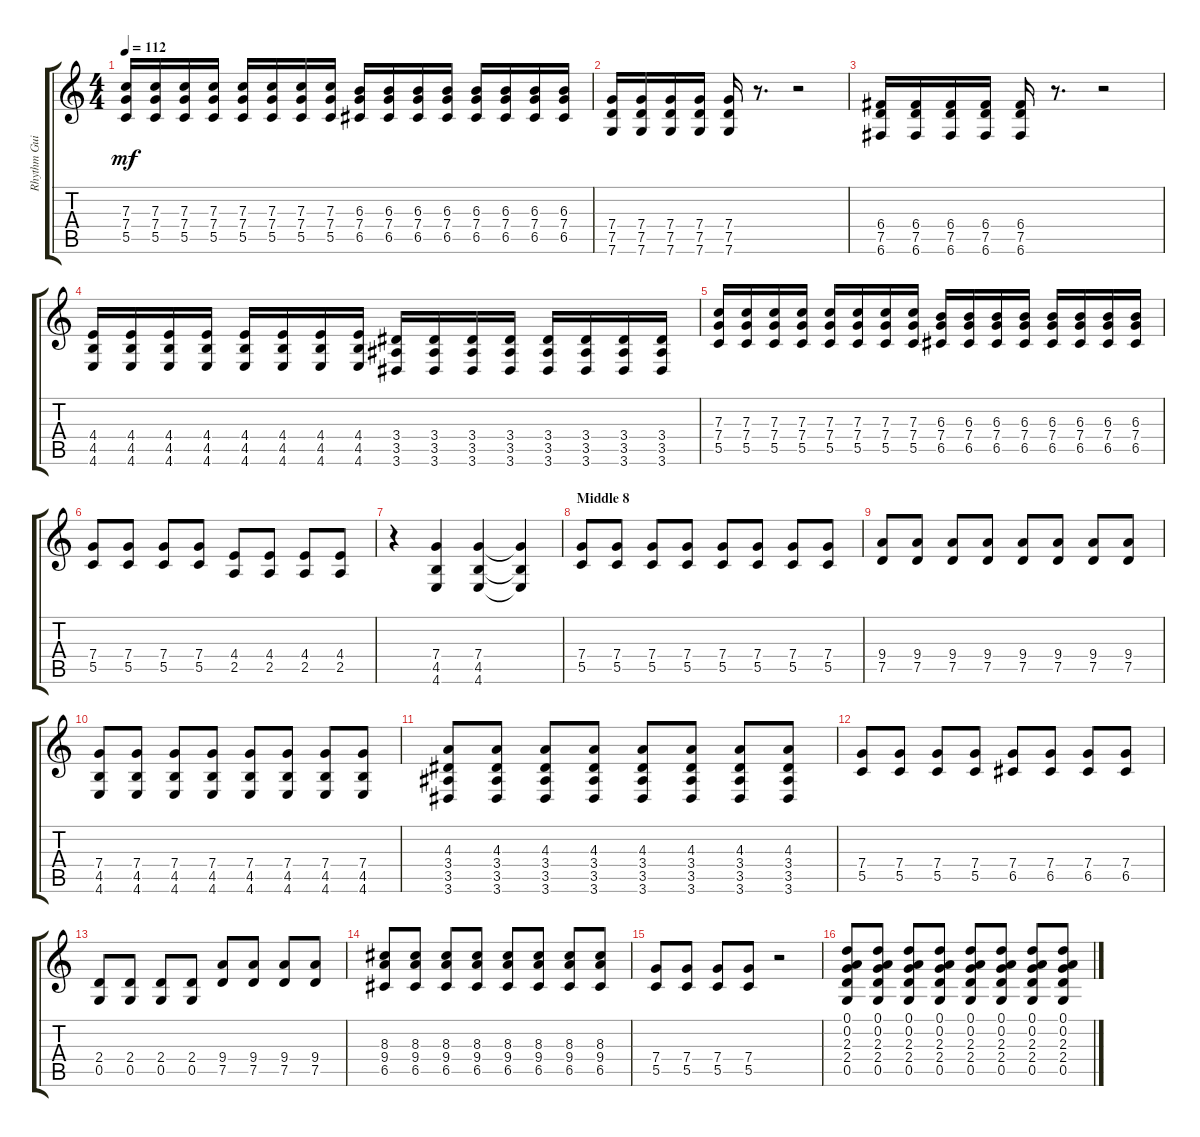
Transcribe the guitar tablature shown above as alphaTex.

\track ("Rhythm Guitar 2" "Rhythm Gui") {instrument distortionguitar}
\staff {score tabs}
\tuning (D4 A3 F3 C3 G2 C2) {hide}
\ts (4 4)
\tempo 112
\clef g2
\ks c
(7.3 7.4 5.5).16{dy mf} (7.3 7.4 5.5).16 (7.3 7.4 5.5).16 (7.3 7.4 5.5).16 (7.3 7.4 5.5).16 (7.3 7.4 5.5).16 (7.3 7.4 5.5).16 (7.3 7.4 5.5).16 (6.3 7.4 6.5).16 (6.3 7.4 6.5).16 (6.3 7.4 6.5).16 (6.3 7.4 6.5).16 (6.3 7.4 6.5).16 (6.3 7.4 6.5).16 (6.3 7.4 6.5).16 (6.3 7.4 6.5).16 |
(7.4 7.5 7.6).16 (7.4 7.5 7.6).16 (7.4 7.5 7.6).16 (7.4 7.5 7.6).16 (7.4 7.5 7.6).16 r.8{d} r.2 |
(6.4 7.5 6.6).16 (6.4 7.5 6.6).16 (6.4 7.5 6.6).16 (6.4 7.5 6.6).16 (6.4 7.5 6.6).16 r.8{d} r.2 |
(4.4 4.5 4.6).16 (4.4 4.5 4.6).16 (4.4 4.5 4.6).16 (4.4 4.5 4.6).16 (4.4 4.5 4.6).16 (4.4 4.5 4.6).16 (4.4 4.5 4.6).16 (4.4 4.5 4.6).16 (3.4 3.5 3.6).16 (3.4 3.5 3.6).16 (3.4 3.5 3.6).16 (3.4 3.5 3.6).16 (3.4 3.5 3.6).16 (3.4 3.5 3.6).16 (3.4 3.5 3.6).16 (3.4 3.5 3.6).16 |
(7.3 7.4 5.5).16 (7.3 7.4 5.5).16 (7.3 7.4 5.5).16 (7.3 7.4 5.5).16 (7.3 7.4 5.5).16 (7.3 7.4 5.5).16 (7.3 7.4 5.5).16 (7.3 7.4 5.5).16 (6.3 7.4 6.5).16 (6.3 7.4 6.5).16 (6.3 7.4 6.5).16 (6.3 7.4 6.5).16 (6.3 7.4 6.5).16 (6.3 7.4 6.5).16 (6.3 7.4 6.5).16 (6.3 7.4 6.5).16 |
(7.4 5.5).8 (7.4 5.5).8 (7.4 5.5).8 (7.4 5.5).8 (4.4 2.5).8 (4.4 2.5).8 (4.4 2.5).8 (4.4 2.5).8 |
r.4 (7.4 4.5 4.6).4 (7.4 4.5 4.6).4 (7.4{t} 4.5{t} 4.6{t}).4 |
\section ("" "Middle 8")
(7.4 5.5).8 (7.4 5.5).8 (7.4 5.5).8 (7.4 5.5).8 (7.4 5.5).8 (7.4 5.5).8 (7.4 5.5).8 (7.4 5.5).8 |
(9.4 7.5).8 (9.4 7.5).8 (9.4 7.5).8 (9.4 7.5).8 (9.4 7.5).8 (9.4 7.5).8 (9.4 7.5).8 (9.4 7.5).8 |
(7.4 4.5 4.6).8 (7.4 4.5 4.6).8 (7.4 4.5 4.6).8 (7.4 4.5 4.6).8 (7.4 4.5 4.6).8 (7.4 4.5 4.6).8 (7.4 4.5 4.6).8 (7.4 4.5 4.6).8 |
(4.3 3.4 3.5 3.6).8 (4.3 3.4 3.5 3.6).8 (4.3 3.4 3.5 3.6).8 (4.3 3.4 3.5 3.6).8 (4.3 3.4 3.5 3.6).8 (4.3 3.4 3.5 3.6).8 (4.3 3.4 3.5 3.6).8 (4.3 3.4 3.5 3.6).8 |
(7.4 5.5).8 (7.4 5.5).8 (7.4 5.5).8 (7.4 5.5).8 (7.4 6.5).8 (7.4 6.5).8 (7.4 6.5).8 (7.4 6.5).8 |
(2.4 0.5).8 (2.4 0.5).8 (2.4 0.5).8 (2.4 0.5).8 (9.4 7.5).8 (9.4 7.5).8 (9.4 7.5).8 (9.4 7.5).8 |
(8.3 9.4 6.5).8 (8.3 9.4 6.5).8 (8.3 9.4 6.5).8 (8.3 9.4 6.5).8 (8.3 9.4 6.5).8 (8.3 9.4 6.5).8 (8.3 9.4 6.5).8 (8.3 9.4 6.5).8 |
(7.4 5.5).8 (7.4 5.5).8 (7.4 5.5).8 (7.4 5.5).8 r.2 |
(0.1 0.2 2.3 2.4 0.5).8 (0.1 0.2 2.3 2.4 0.5).8 (0.1 0.2 2.3 2.4 0.5).8 (0.1 0.2 2.3 2.4 0.5).8 (0.1 0.2 2.3 2.4 0.5).8 (0.1 0.2 2.3 2.4 0.5).8 (0.1 0.2 2.3 2.4 0.5).8 (0.1 0.2 2.3 2.4 0.5).8
